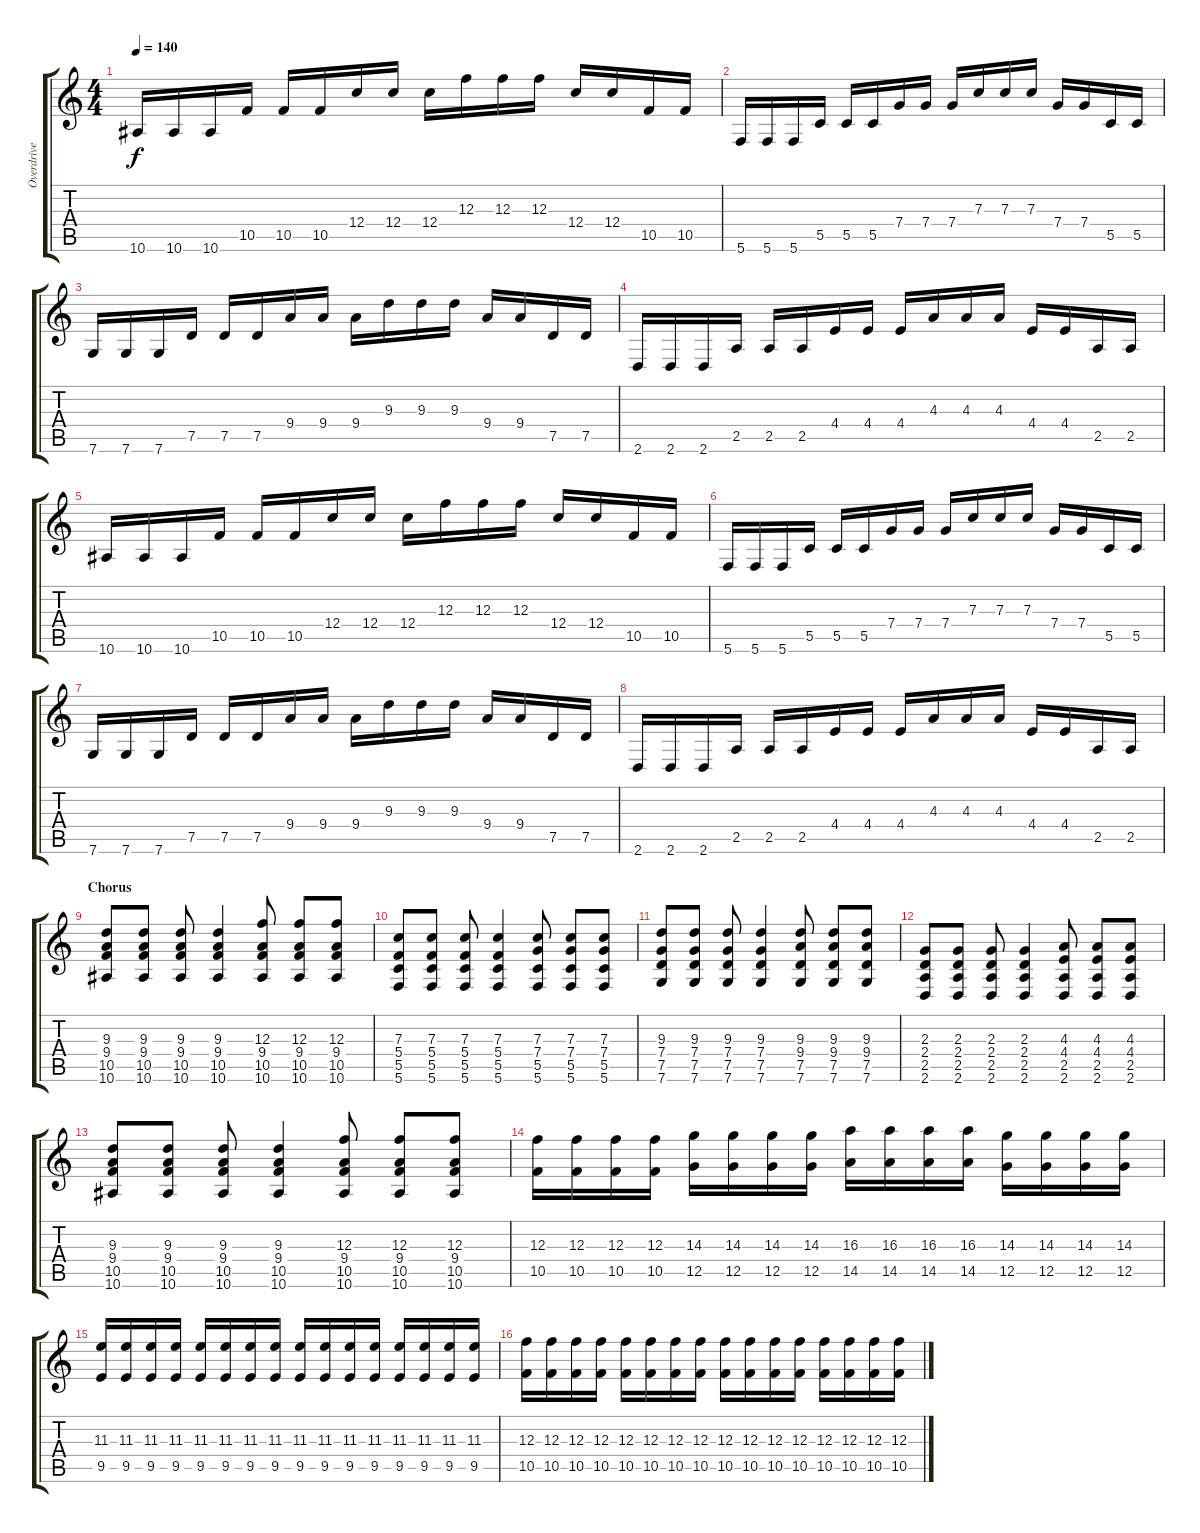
\track ("Overdrive" "Overdrive") {instrument overdrivenguitar}
\staff {score tabs}
\tuning (D4 A3 F3 C3 G2 C2) {hide}
\ts (4 4)
\tempo 140
\clef g2
\ks c
10.6.16{dy f} 10.6.16 10.6.16 10.5.16 10.5.16 10.5.16 12.4.16 12.4.16 12.4.16 12.3.16 12.3.16 12.3.16 12.4.16 12.4.16 10.5.16 10.5.16 |
5.6.16 5.6.16 5.6.16 5.5.16 5.5.16 5.5.16 7.4.16 7.4.16 7.4.16 7.3.16 7.3.16 7.3.16 7.4.16 7.4.16 5.5.16 5.5.16 |
7.6.16 7.6.16 7.6.16 7.5.16 7.5.16 7.5.16 9.4.16 9.4.16 9.4.16 9.3.16 9.3.16 9.3.16 9.4.16 9.4.16 7.5.16 7.5.16 |
2.6.16 2.6.16 2.6.16 2.5.16 2.5.16 2.5.16 4.4.16 4.4.16 4.4.16 4.3.16 4.3.16 4.3.16 4.4.16 4.4.16 2.5.16 2.5.16 |
10.6.16 10.6.16 10.6.16 10.5.16 10.5.16 10.5.16 12.4.16 12.4.16 12.4.16 12.3.16 12.3.16 12.3.16 12.4.16 12.4.16 10.5.16 10.5.16 |
5.6.16 5.6.16 5.6.16 5.5.16 5.5.16 5.5.16 7.4.16 7.4.16 7.4.16 7.3.16 7.3.16 7.3.16 7.4.16 7.4.16 5.5.16 5.5.16 |
7.6.16 7.6.16 7.6.16 7.5.16 7.5.16 7.5.16 9.4.16 9.4.16 9.4.16 9.3.16 9.3.16 9.3.16 9.4.16 9.4.16 7.5.16 7.5.16 |
2.6.16 2.6.16 2.6.16 2.5.16 2.5.16 2.5.16 4.4.16 4.4.16 4.4.16 4.3.16 4.3.16 4.3.16 4.4.16 4.4.16 2.5.16 2.5.16 |
\section ("" "Chorus")
(9.3 9.4 10.5 10.6).8 (9.3 9.4 10.5 10.6).8 (9.3 9.4 10.5 10.6).8 (9.3 9.4 10.5 10.6).4 (12.3 9.4 10.5 10.6).8 (12.3 9.4 10.5 10.6).8 (12.3 9.4 10.5 10.6).8 |
(7.3 5.4 5.5 5.6).8 (7.3 5.4 5.5 5.6).8 (7.3 5.4 5.5 5.6).8 (7.3 5.4 5.5 5.6).4 (7.3 7.4 5.5 5.6).8 (7.3 7.4 5.5 5.6).8 (7.3 7.4 5.5 5.6).8 |
(9.3 7.4 7.5 7.6).8 (9.3 7.4 7.5 7.6).8 (9.3 7.4 7.5 7.6).8 (9.3 7.4 7.5 7.6).4 (9.3 9.4 7.5 7.6).8 (9.3 9.4 7.5 7.6).8 (9.3 9.4 7.5 7.6).8 |
(2.3 2.4 2.5 2.6).8 (2.3 2.4 2.5 2.6).8 (2.3 2.4 2.5 2.6).8 (2.3 2.4 2.5 2.6).4 (4.3 4.4 2.5 2.6).8 (4.3 4.4 2.5 2.6).8 (4.3 4.4 2.5 2.6).8 |
(9.3 9.4 10.5 10.6).8 (9.3 9.4 10.5 10.6).8 (9.3 9.4 10.5 10.6).8 (9.3 9.4 10.5 10.6).4 (12.3 9.4 10.5 10.6).8 (12.3 9.4 10.5 10.6).8 (12.3 9.4 10.5 10.6).8 |
(12.3 10.5).16 (12.3 10.5).16 (12.3 10.5).16 (12.3 10.5).16 (14.3 12.5).16 (14.3 12.5).16 (14.3 12.5).16 (14.3 12.5).16 (16.3 14.5).16 (16.3 14.5).16 (16.3 14.5).16 (16.3 14.5).16 (14.3 12.5).16 (14.3 12.5).16 (14.3 12.5).16 (14.3 12.5).16 |
(11.3 9.5).16 (11.3 9.5).16 (11.3 9.5).16 (11.3 9.5).16 (11.3 9.5).16 (11.3 9.5).16 (11.3 9.5).16 (11.3 9.5).16 (11.3 9.5).16 (11.3 9.5).16 (11.3 9.5).16 (11.3 9.5).16 (11.3 9.5).16 (11.3 9.5).16 (11.3 9.5).16 (11.3 9.5).16 |
(12.3 10.5).16 (12.3 10.5).16 (12.3 10.5).16 (12.3 10.5).16 (12.3 10.5).16 (12.3 10.5).16 (12.3 10.5).16 (12.3 10.5).16 (12.3 10.5).16 (12.3 10.5).16 (12.3 10.5).16 (12.3 10.5).16 (12.3 10.5).16 (12.3 10.5).16 (12.3 10.5).16 (12.3 10.5).16
